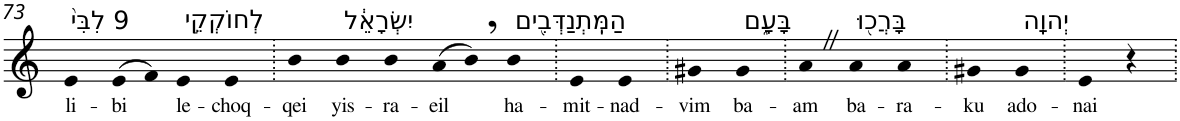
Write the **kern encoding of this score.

**kern	**text
*part1	*part1
*staff1	*staff1
*I"Piano	*
*I'Pno	*
!!LO:PB:g=z
*clefG2	*
*k[]	*
=73	=73
!LO:TX:a:t=9 לִבִּי֙	!
!	!LO:LY:b
4e	li-
!	!LO:LY:b
(>8e	-bi
8f)	.
!LO:TX:a:t=לְחוֹקְקֵ֣י	!
!	!LO:LY:b
4e	le-
!	!LO:LY:b
4e	-choq-
=74.	=74.
!	!LO:LY:b
4b	-qei
!LO:TX:a:t=יִשְׂרָאֵ֔ל	!
!	!LO:LY:b
4b	yis-
!	!LO:LY:b
4b	-ra-
!	!LO:LY:b
(>8a	-eil
8b,)	.
!LO:TX:a:t=הַמִּֽתְנַדְּבִ֖ים	!
!	!LO:LY:b
4b	ha-
=75.	=75.
!	!LO:LY:b
4e	-mit-
!	!LO:LY:b
4e	-nad-
=76.	=76.
!	!LO:LY:b
4g#X	-vim
!LO:TX:a:t=בָּעָ֑ם	!
!	!LO:LY:b
4g#	ba-
=77.	=77.
!	!LO:LY:b
4aZ	-am
!LO:TX:a:t=בָּרֲכ֖וּ	!
!	!LO:LY:b
4a	ba-
!	!LO:LY:b
4a	-ra-
=78.	=78.
!	!LO:LY:b
4g#X	-ku
!LO:TX:a:t=יְהוָֽה	!
!	!LO:LY:b
4g#	ado-
=79.	=79.
!	!LO:LY:b
4e	-nai
4r	.
=.	=.
*-	*-
